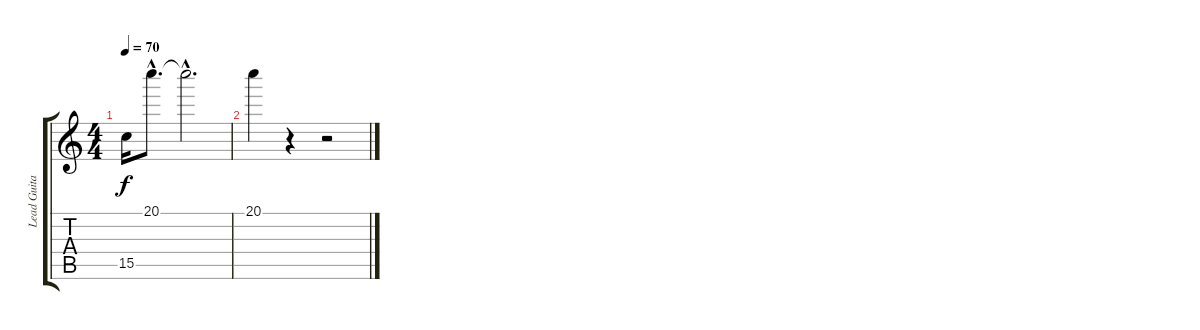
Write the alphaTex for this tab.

\track ("Lead Guitar" "Lead Guita") {instrument distortionguitar}
\staff {score tabs}
\tuning (E4 B3 G3 D3 A2 E2) {hide}
\ts (4 4)
\tempo 70
\clef g2
\ks c
15.5{t}.16{dy f} 20.1{hac}.8{d} 20.1{hac t}.2{d} |
20.1.4 r.4 r.2
